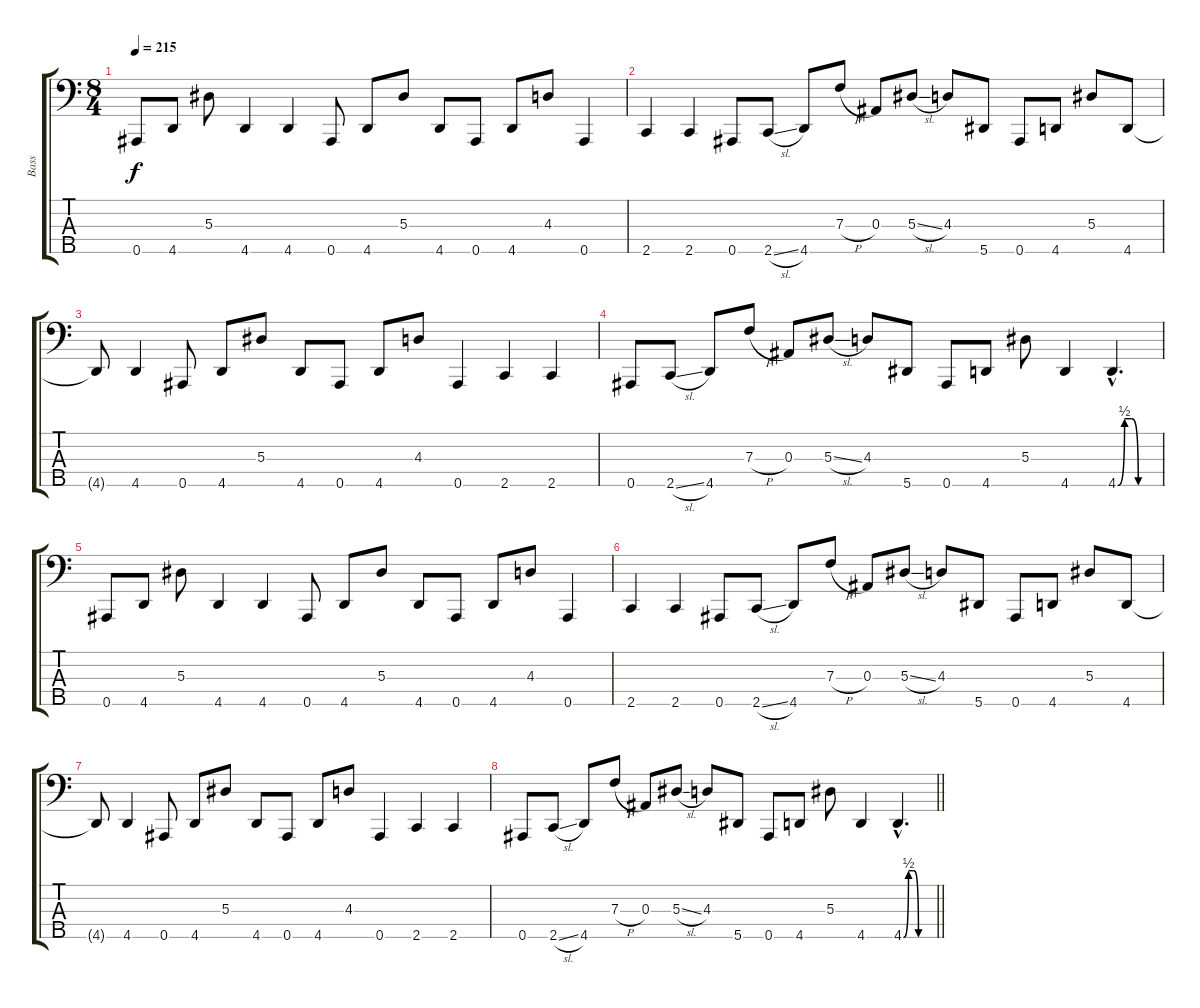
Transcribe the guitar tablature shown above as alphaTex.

\track ("Bass" "Bass") {instrument electricbasspick}
\staff {score tabs}
\tuning (F2 Eb2 Bb1 F1 Bb0) {hide}
\ts (8 4)
\section ("" "")
\tempo 215
\clef f4
\ks c
0.5.8{dy f} 4.5.8 5.3.8 4.5.4 4.5.4 0.5.8 4.5.8 5.3.8 4.5.8 0.5.8 4.5.8 4.3.8 0.5.4 |
2.5.4 2.5.4 0.5.8 2.5{sl}.8 4.5.8 7.3{h}.8 0.3.8 5.3{sl}.8 4.3.8 5.5.8 0.5.8 4.5.8 5.3.8 4.5.8 |
4.5{t}.8 4.5.4 0.5.8 4.5.8 5.3.8 4.5.8 0.5.8 4.5.8 4.3.8 0.5.4 2.5.4 2.5.4 |
0.5.8 2.5{sl}.8 4.5.8 7.3{h}.8 0.3.8 5.3{sl}.8 4.3.8 5.5.8 0.5.8 4.5.8 5.3.8 4.5.4 4.5{be (custom 0 0 10 2 20 2 30 0 60 0) hac}.4{d} |
0.5.8 4.5.8 5.3.8 4.5.4 4.5.4 0.5.8 4.5.8 5.3.8 4.5.8 0.5.8 4.5.8 4.3.8 0.5.4 |
2.5.4 2.5.4 0.5.8 2.5{sl}.8 4.5.8 7.3{h}.8 0.3.8 5.3{sl}.8 4.3.8 5.5.8 0.5.8 4.5.8 5.3.8 4.5.8 |
4.5{t}.8 4.5.4 0.5.8 4.5.8 5.3.8 4.5.8 0.5.8 4.5.8 4.3.8 0.5.4 2.5.4 2.5.4 |
\barLineRight lightlight
0.5.8 2.5{sl}.8 4.5.8 7.3{h}.8 0.3.8 5.3{sl}.8 4.3.8 5.5.8 0.5.8 4.5.8 5.3.8 4.5.4 4.5{be (custom 0 0 10 2 20 2 30 0 60 0) hac}.4{d}
